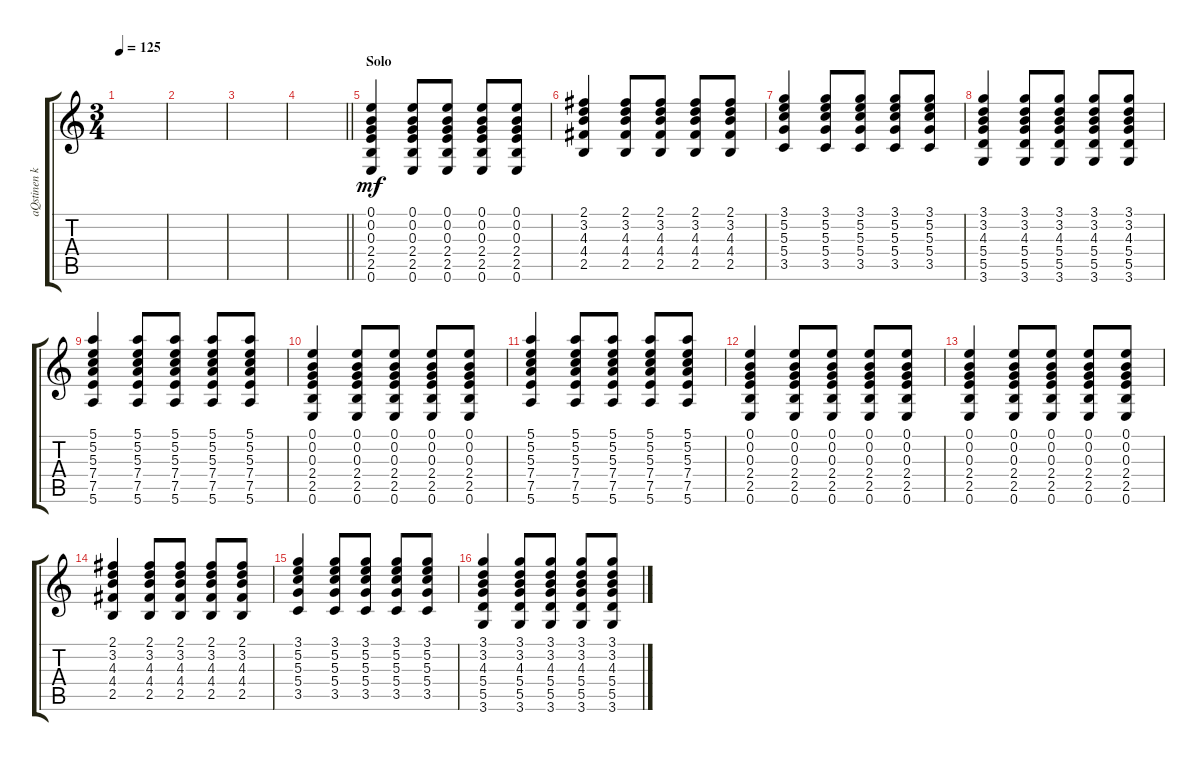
\track ("aQstinen keetara X-trana niinQ" "aQstinen k") {instrument acousticguitarsteel}
\staff {score tabs}
\tuning (E4 B3 G3 D3 A2 E2) {hide}
\ts (3 4)
\tempo 125
\clef g2
\ks c
|
|
|
\barLineRight lightlight
|
\section ("" "Solo")
(0.1 0.2 0.3 2.4 2.5 0.6).4{dy mf} (0.1 0.2 0.3 2.4 2.5 0.6).8 (0.1 0.2 0.3 2.4 2.5 0.6).8 (0.1 0.2 0.3 2.4 2.5 0.6).8 (0.1 0.2 0.3 2.4 2.5 0.6).8 |
(2.1 3.2 4.3 4.4 2.5).4 (2.1 3.2 4.3 4.4 2.5).8 (2.1 3.2 4.3 4.4 2.5).8 (2.1 3.2 4.3 4.4 2.5).8 (2.1 3.2 4.3 4.4 2.5).8 |
(3.1 5.2 5.3 5.4 3.5).4 (3.1 5.2 5.3 5.4 3.5).8 (3.1 5.2 5.3 5.4 3.5).8 (3.1 5.2 5.3 5.4 3.5).8 (3.1 5.2 5.3 5.4 3.5).8 |
(3.1 3.2 4.3 5.4 5.5 3.6).4 (3.1 3.2 4.3 5.4 5.5 3.6).8 (3.1 3.2 4.3 5.4 5.5 3.6).8 (3.1 3.2 4.3 5.4 5.5 3.6).8 (3.1 3.2 4.3 5.4 5.5 3.6).8 |
(5.1 5.2 5.3 7.4 7.5 5.6).4 (5.1 5.2 5.3 7.4 7.5 5.6).8 (5.1 5.2 5.3 7.4 7.5 5.6).8 (5.1 5.2 5.3 7.4 7.5 5.6).8 (5.1 5.2 5.3 7.4 7.5 5.6).8 |
(0.1 0.2 0.3 2.4 2.5 0.6).4 (0.1 0.2 0.3 2.4 2.5 0.6).8 (0.1 0.2 0.3 2.4 2.5 0.6).8 (0.1 0.2 0.3 2.4 2.5 0.6).8 (0.1 0.2 0.3 2.4 2.5 0.6).8 |
(5.1 5.2 5.3 7.4 7.5 5.6).4 (5.1 5.2 5.3 7.4 7.5 5.6).8 (5.1 5.2 5.3 7.4 7.5 5.6).8 (5.1 5.2 5.3 7.4 7.5 5.6).8 (5.1 5.2 5.3 7.4 7.5 5.6).8 |
(0.1 0.2 0.3 2.4 2.5 0.6).4 (0.1 0.2 0.3 2.4 2.5 0.6).8 (0.1 0.2 0.3 2.4 2.5 0.6).8 (0.1 0.2 0.3 2.4 2.5 0.6).8 (0.1 0.2 0.3 2.4 2.5 0.6).8 |
(0.1 0.2 0.3 2.4 2.5 0.6).4 (0.1 0.2 0.3 2.4 2.5 0.6).8 (0.1 0.2 0.3 2.4 2.5 0.6).8 (0.1 0.2 0.3 2.4 2.5 0.6).8 (0.1 0.2 0.3 2.4 2.5 0.6).8 |
(2.1 3.2 4.3 4.4 2.5).4 (2.1 3.2 4.3 4.4 2.5).8 (2.1 3.2 4.3 4.4 2.5).8 (2.1 3.2 4.3 4.4 2.5).8 (2.1 3.2 4.3 4.4 2.5).8 |
(3.1 5.2 5.3 5.4 3.5).4 (3.1 5.2 5.3 5.4 3.5).8 (3.1 5.2 5.3 5.4 3.5).8 (3.1 5.2 5.3 5.4 3.5).8 (3.1 5.2 5.3 5.4 3.5).8 |
(3.1 3.2 4.3 5.4 5.5 3.6).4 (3.1 3.2 4.3 5.4 5.5 3.6).8 (3.1 3.2 4.3 5.4 5.5 3.6).8 (3.1 3.2 4.3 5.4 5.5 3.6).8 (3.1 3.2 4.3 5.4 5.5 3.6).8
